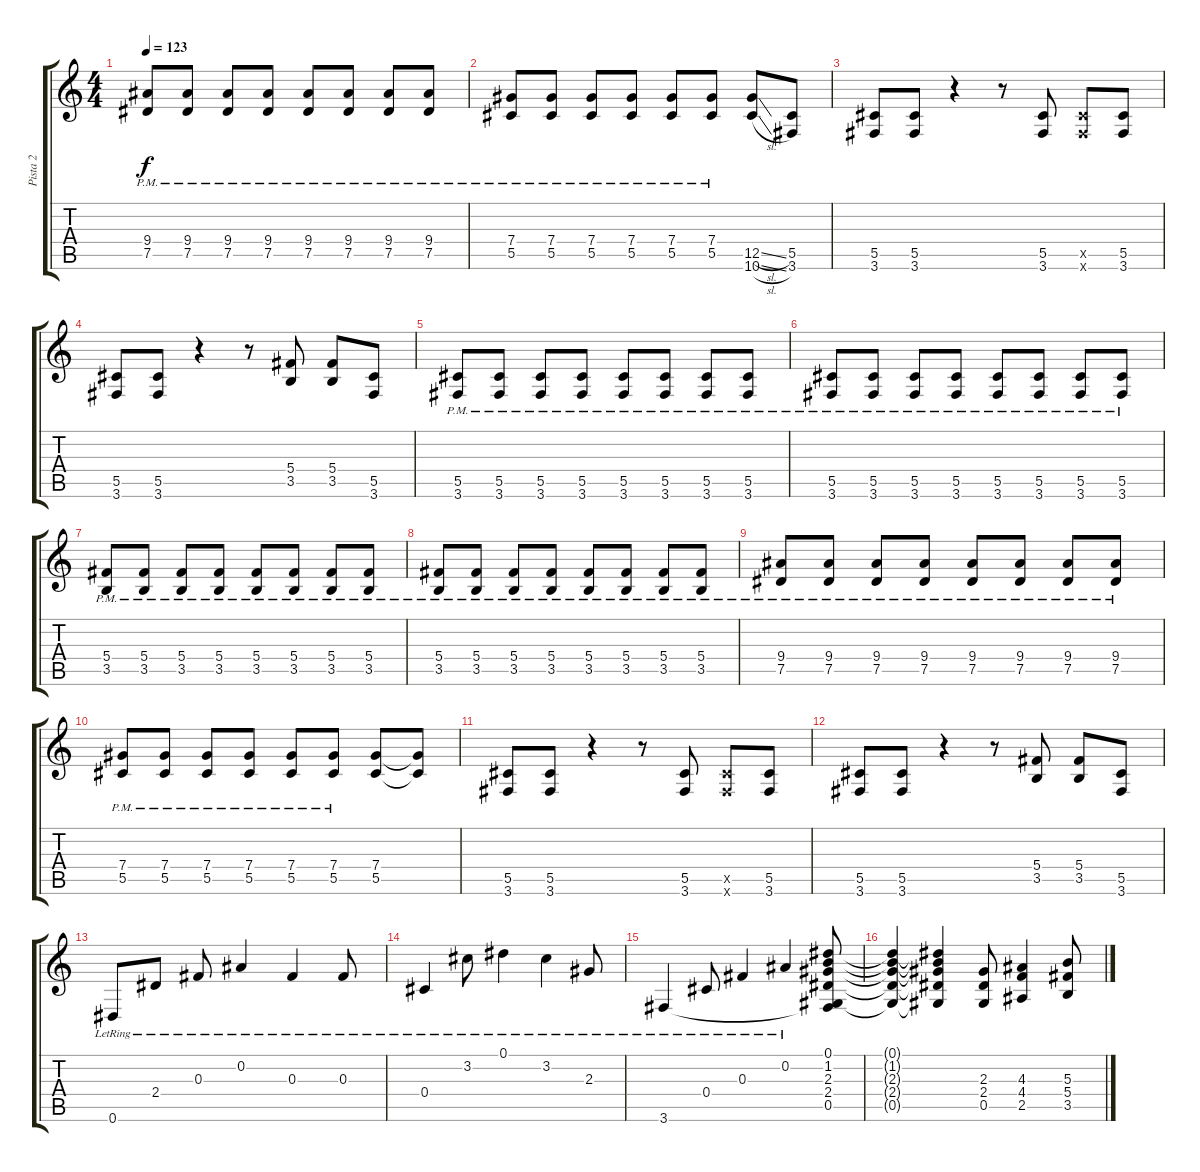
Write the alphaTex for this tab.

\track ("Pista 2" "Pista 2") {instrument distortionguitar}
\staff {score tabs}
\tuning (Eb4 Bb3 Gb3 Db3 Ab2 Eb2) {hide}
\ts (4 4)
\tempo 123
\clef g2
\ks c
(9.4{pm} 7.5{pm}).8{dy f} (9.4{pm} 7.5{pm}).8 (9.4{pm} 7.5{pm}).8 (9.4{pm} 7.5{pm}).8 (9.4{pm} 7.5{pm}).8 (9.4{pm} 7.5{pm}).8 (9.4{pm} 7.5{pm}).8 (9.4{pm} 7.5{pm}).8 |
(7.4{pm} 5.5{pm}).8 (7.4{pm} 5.5{pm}).8 (7.4{pm} 5.5{pm}).8 (7.4{pm} 5.5{pm}).8 (7.4{pm} 5.5{pm}).8 (7.4{pm} 5.5{pm}).8 (12.5{sl} 10.6{sl}).8 (5.5 3.6).8 |
(5.5 3.6).8 (5.5 3.6).8 r.4 r.8 (5.5 3.6).8 (5.5{x} 3.6{x}).8 (5.5 3.6).8 |
(5.5 3.6).8 (5.5 3.6).8 r.4 r.8 (5.4 3.5).8 (5.4 3.5).8 (5.5 3.6).8 |
(5.5{pm} 3.6{pm}).8 (5.5{pm} 3.6{pm}).8 (5.5{pm} 3.6{pm}).8 (5.5{pm} 3.6{pm}).8 (5.5{pm} 3.6{pm}).8 (5.5{pm} 3.6{pm}).8 (5.5{pm} 3.6{pm}).8 (5.5{pm} 3.6{pm}).8 |
(5.5{pm} 3.6{pm}).8 (5.5{pm} 3.6{pm}).8 (5.5{pm} 3.6{pm}).8 (5.5{pm} 3.6{pm}).8 (5.5{pm} 3.6{pm}).8 (5.5{pm} 3.6{pm}).8 (5.5{pm} 3.6{pm}).8 (5.5{pm} 3.6{pm}).8 |
(5.4{pm} 3.5{pm}).8 (5.4{pm} 3.5{pm}).8 (5.4{pm} 3.5{pm}).8 (5.4{pm} 3.5{pm}).8 (5.4{pm} 3.5{pm}).8 (5.4{pm} 3.5{pm}).8 (5.4{pm} 3.5{pm}).8 (5.4{pm} 3.5{pm}).8 |
(5.4{pm} 3.5{pm}).8 (5.4{pm} 3.5{pm}).8 (5.4{pm} 3.5{pm}).8 (5.4{pm} 3.5{pm}).8 (5.4{pm} 3.5{pm}).8 (5.4{pm} 3.5{pm}).8 (5.4{pm} 3.5{pm}).8 (5.4{pm} 3.5{pm}).8 |
(9.4{pm} 7.5{pm}).8 (9.4{pm} 7.5{pm}).8 (9.4{pm} 7.5{pm}).8 (9.4{pm} 7.5{pm}).8 (9.4{pm} 7.5{pm}).8 (9.4{pm} 7.5{pm}).8 (9.4{pm} 7.5{pm}).8 (9.4{pm} 7.5{pm}).8 |
(7.4{pm} 5.5{pm}).8 (7.4{pm} 5.5{pm}).8 (7.4{pm} 5.5{pm}).8 (7.4{pm} 5.5{pm}).8 (7.4{pm} 5.5{pm}).8 (7.4{pm} 5.5{pm}).8 (7.4 5.5).8 (7.4{t} 5.5{t}).8 |
(5.5 3.6).8 (5.5 3.6).8 r.4 r.8 (5.5 3.6).8 (5.5{x} 3.6{x}).8 (5.5 3.6).8 |
(5.5 3.6).8 (5.5 3.6).8 r.4 r.8 (5.4 3.5).8 (5.4 3.5).8 (5.5 3.6).8 |
0.6{lr}.8 2.4{lr}.8 0.3{lr}.8 0.2{lr}.4 0.3{lr}.4 0.3{lr}.8 |
0.4{lr}.4 3.2{lr}.8 0.1{lr}.4 3.2{lr}.4 2.3{lr}.8 |
3.6{lr}.4 0.4{lr}.8 0.3{lr}.4 0.2{lr}.4 (0.1 1.2 2.3 2.4 0.5 3.6{t}).8 |
(0.1{t} 1.2{t} 2.3{t} 2.4{t} 0.5{t}).4 (0.1{t} 1.2{t} 2.3{t} 2.4{t} 0.5{t}).4 (2.3 2.4 0.5).8 (4.3 4.4 2.5).4 (5.3 5.4 3.5).8
